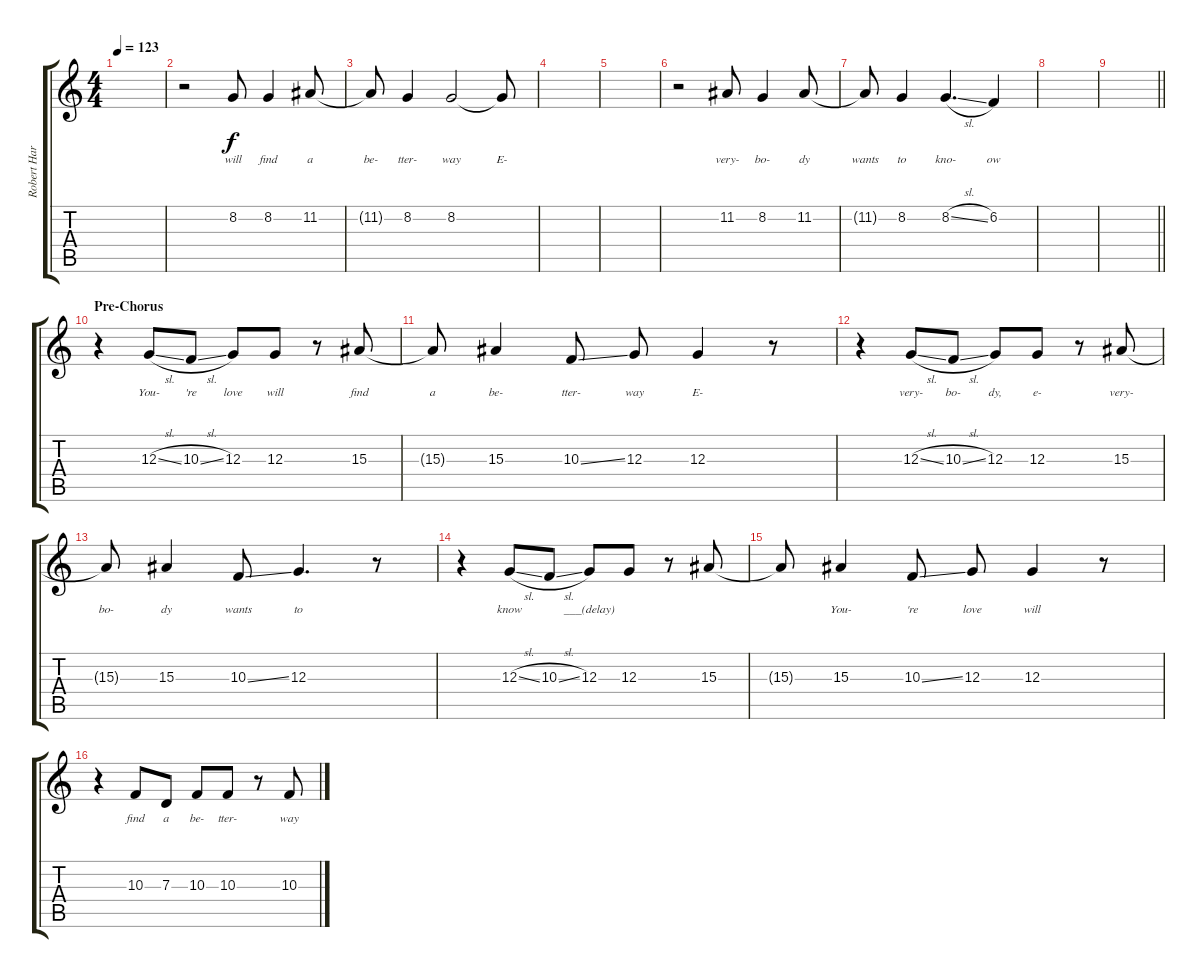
\track ("Robert Harvey" "Robert Har") {instrument lead6voice}
\staff {score tabs}
\tuning (E4 B3 G3 D3 A2 E2) {hide}
\ts (4 4)
\tempo 123
\clef g2
\ks c
|
r.2 8.2.8{lyrics (0 "will") lyrics (1 "") lyrics (2 "") lyrics (3 "") lyrics (4 "")} 8.2.4{lyrics (0 "find") lyrics (1 "") lyrics (2 "") lyrics (3 "") lyrics (4 "")} 11.2.8{lyrics (0 "a") lyrics (1 "") lyrics (2 "") lyrics (3 "") lyrics (4 "")} |
11.2{t}.8{lyrics (0 "be-") lyrics (1 "") lyrics (2 "") lyrics (3 "") lyrics (4 "")} 8.2.4{lyrics (0 "tter-") lyrics (1 "") lyrics (2 "") lyrics (3 "") lyrics (4 "")} 8.2.2{lyrics (0 "way") lyrics (1 "") lyrics (2 "") lyrics (3 "") lyrics (4 "")} 8.2{t}.8{lyrics (0 "E-") lyrics (1 "") lyrics (2 "") lyrics (3 "") lyrics (4 "")} |
|
|
r.2 11.2.8{lyrics (0 "very-") lyrics (1 "") lyrics (2 "") lyrics (3 "") lyrics (4 "")} 8.2.4{lyrics (0 "bo-") lyrics (1 "") lyrics (2 "") lyrics (3 "") lyrics (4 "")} 11.2.8{lyrics (0 "dy") lyrics (1 "") lyrics (2 "") lyrics (3 "") lyrics (4 "")} |
11.2{t}.8{lyrics (0 "wants") lyrics (1 "") lyrics (2 "") lyrics (3 "") lyrics (4 "")} 8.2.4{lyrics (0 "to") lyrics (1 "") lyrics (2 "") lyrics (3 "") lyrics (4 "")} 8.2{sl}.4{d lyrics (0 "kno-") lyrics (1 "") lyrics (2 "") lyrics (3 "") lyrics (4 "")} 6.2.4{lyrics (0 "ow") lyrics (1 "") lyrics (2 "") lyrics (3 "") lyrics (4 "")} |
|
\barLineRight lightlight
|
\section ("" "Pre-Chorus")
r.4 12.3{sl}.8{lyrics (0 "You-") lyrics (1 "") lyrics (2 "") lyrics (3 "") lyrics (4 "")} 10.3{sl}.8{lyrics (0 "'re") lyrics (1 "") lyrics (2 "") lyrics (3 "") lyrics (4 "")} 12.3.8{lyrics (0 "love") lyrics (1 "") lyrics (2 "") lyrics (3 "") lyrics (4 "")} 12.3.8{lyrics (0 "will") lyrics (1 "") lyrics (2 "") lyrics (3 "") lyrics (4 "")} r.8 15.3.8{lyrics (0 "find") lyrics (1 "") lyrics (2 "") lyrics (3 "") lyrics (4 "")} |
15.3{t}.8{lyrics (0 "a") lyrics (1 "") lyrics (2 "") lyrics (3 "") lyrics (4 "")} 15.3.4{lyrics (0 "be-") lyrics (1 "") lyrics (2 "") lyrics (3 "") lyrics (4 "")} 10.3{ss}.8{lyrics (0 "tter-") lyrics (1 "") lyrics (2 "") lyrics (3 "") lyrics (4 "")} 12.3.8{lyrics (0 "way") lyrics (1 "") lyrics (2 "") lyrics (3 "") lyrics (4 "")} 12.3.4{lyrics (0 "E-") lyrics (1 "") lyrics (2 "") lyrics (3 "") lyrics (4 "")} r.8 |
r.4 12.3{sl}.8{lyrics (0 "very-") lyrics (1 "") lyrics (2 "") lyrics (3 "") lyrics (4 "")} 10.3{sl}.8{lyrics (0 "bo-") lyrics (1 "") lyrics (2 "") lyrics (3 "") lyrics (4 "")} 12.3.8{lyrics (0 "dy,") lyrics (1 "") lyrics (2 "") lyrics (3 "") lyrics (4 "")} 12.3.8{lyrics (0 "e-") lyrics (1 "") lyrics (2 "") lyrics (3 "") lyrics (4 "")} r.8 15.3.8{lyrics (0 "very-") lyrics (1 "") lyrics (2 "") lyrics (3 "") lyrics (4 "")} |
15.3{t}.8{lyrics (0 "bo-") lyrics (1 "") lyrics (2 "") lyrics (3 "") lyrics (4 "")} 15.3.4{lyrics (0 "dy") lyrics (1 "") lyrics (2 "") lyrics (3 "") lyrics (4 "")} 10.3{ss}.8{lyrics (0 "wants") lyrics (1 "") lyrics (2 "") lyrics (3 "") lyrics (4 "")} 12.3.4{d lyrics (0 "to") lyrics (1 "") lyrics (2 "") lyrics (3 "") lyrics (4 "")} r.8 |
r.4 12.3{sl}.8{lyrics (0 "know") lyrics (1 "") lyrics (2 "") lyrics (3 "") lyrics (4 "")} 10.3{sl}.8{lyrics (0 "") lyrics (1 "") lyrics (2 "") lyrics (3 "") lyrics (4 "")} 12.3.8{lyrics (0 "___(delay)") lyrics (1 "") lyrics (2 "") lyrics (3 "") lyrics (4 "")} 12.3.8{lyrics (0 "") lyrics (1 "") lyrics (2 "") lyrics (3 "") lyrics (4 "")} r.8 15.3.8{lyrics (0 "") lyrics (1 "") lyrics (2 "") lyrics (3 "") lyrics (4 "")} |
15.3{t}.8{lyrics (0 "") lyrics (1 "") lyrics (2 "") lyrics (3 "") lyrics (4 "")} 15.3.4{lyrics (0 "You-") lyrics (1 "") lyrics (2 "") lyrics (3 "") lyrics (4 "")} 10.3{ss}.8{lyrics (0 "'re") lyrics (1 "") lyrics (2 "") lyrics (3 "") lyrics (4 "")} 12.3.8{lyrics (0 "love") lyrics (1 "") lyrics (2 "") lyrics (3 "") lyrics (4 "")} 12.3.4{lyrics (0 "will") lyrics (1 "") lyrics (2 "") lyrics (3 "") lyrics (4 "")} r.8 |
r.4 10.3.8{lyrics (0 "find") lyrics (1 "") lyrics (2 "") lyrics (3 "") lyrics (4 "")} 7.3.8{lyrics (0 "a") lyrics (1 "") lyrics (2 "") lyrics (3 "") lyrics (4 "")} 10.3.8{lyrics (0 "be-") lyrics (1 "") lyrics (2 "") lyrics (3 "") lyrics (4 "")} 10.3.8{lyrics (0 "tter-") lyrics (1 "") lyrics (2 "") lyrics (3 "") lyrics (4 "")} r.8 10.3.8{lyrics (0 "way") lyrics (1 "") lyrics (2 "") lyrics (3 "") lyrics (4 "")}
